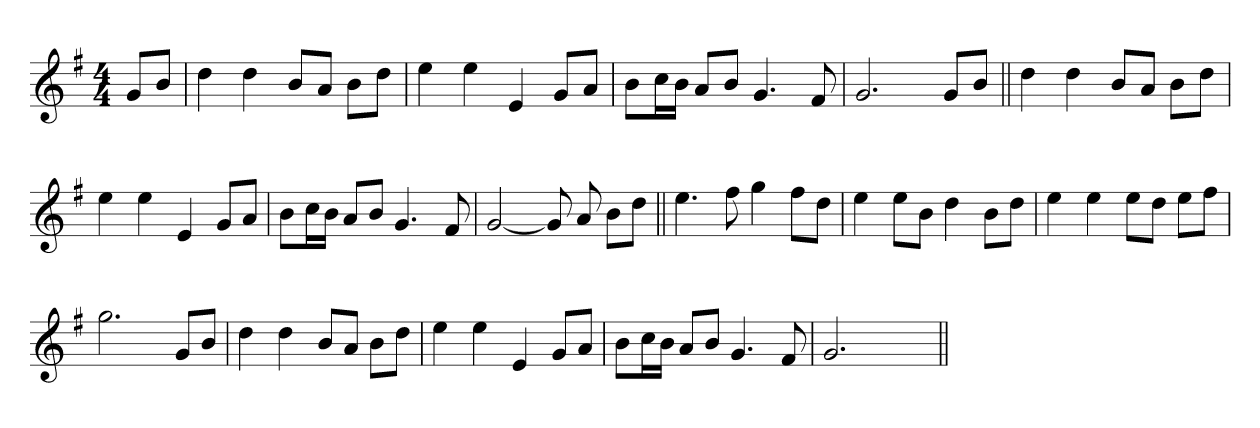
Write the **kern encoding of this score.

**kern
*part1
*staff1
*clefG2
*k[f#]
*G:
*M4/4
=1
8gL
8bJ
=
4dd
4dd
8bL
8aJ
8bL
8ddJ
=
4ee
4ee
4e
8gL
8aJ
=
8bL
16ccL
16bJJ
8aL
8bJ
4.g
8f#
=
2.g
8gL
8bJ
=||
4dd
4dd
8bL
8aJ
8bL
8ddJ
=
4ee
4ee
4e
8gL
8aJ
=
8bL
16ccL
16bJJ
8aL
8bJ
4.g
8f#
=
[2g
8g]
8a
8bL
8ddJ
=||
4.ee
8ff#
4gg
8ff#L
8ddJ
=
4ee
8eeL
8bJ
4dd
8bL
8ddJ
=
4ee
4ee
8eeL
8ddJ
8eeL
8ff#J
=
2.gg
8gL
8bJ
=
4dd
4dd
8bL
8aJ
8bL
8ddJ
=
4ee
4ee
4e
8gL
8aJ
=
8bL
16ccL
16bJJ
8aL
8bJ
4.g
8f#
=
2.g
4ryy
=||
*-
